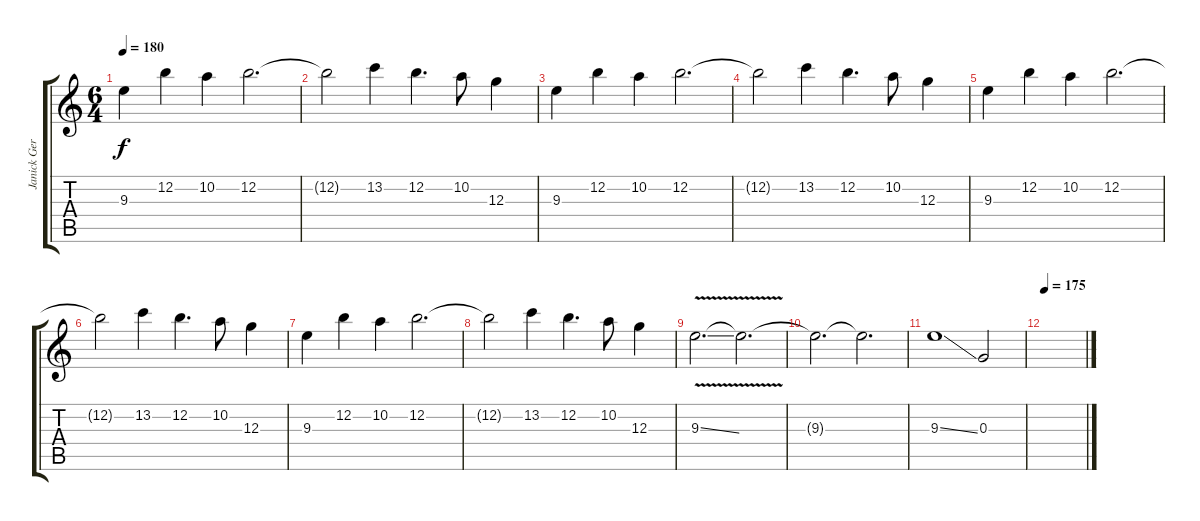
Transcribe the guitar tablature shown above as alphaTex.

\track ("Janick Gers" "Janick Ger") {instrument electricguitarclean}
\staff {score tabs}
\tuning (E4 B3 G3 D3 A2 E2) {hide}
\ts (6 4)
\tempo 180
\clef g2
\ks c
9.3.4{dy f} 12.2.4 10.2.4 12.2.2{d} |
12.2{t}.2 13.2.4 12.2.4{d} 10.2.8 12.3.4 |
9.3.4 12.2.4 10.2.4 12.2.2{d} |
12.2{t}.2 13.2.4 12.2.4{d} 10.2.8 12.3.4 |
9.3.4 12.2.4 10.2.4 12.2.2{d} |
12.2{t}.2 13.2.4 12.2.4{d} 10.2.8 12.3.4 |
9.3.4 12.2.4 10.2.4 12.2.2{d} |
12.2{t}.2 13.2.4 12.2.4{d} 10.2.8 12.3.4 |
9.3{v ss}.2{d} 9.3{t}.2{d} |
9.3{t}.2{d} 9.3{t}.2{d} |
9.3{ss}.1 0.3.2 |
\tempo 175
